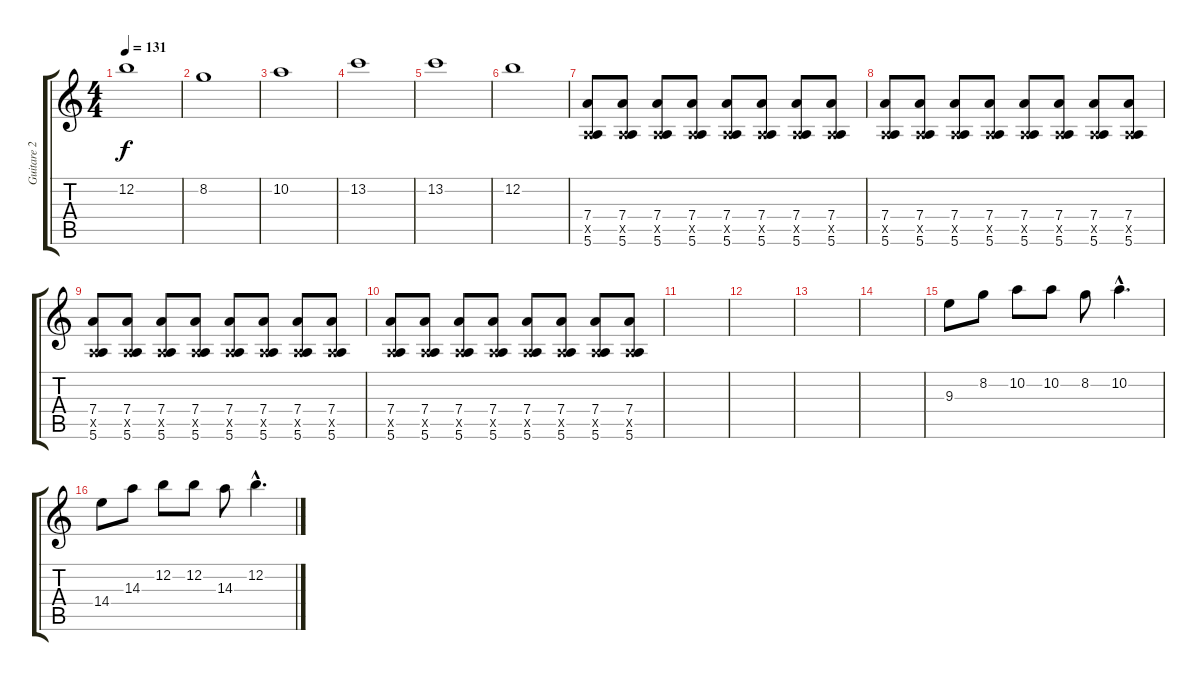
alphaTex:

\track ("Guitare 2" "Guitare 2") {instrument electricguitarclean}
\staff {score tabs}
\tuning (E4 B3 G3 D3 A2 E2) {hide}
\ts (4 4)
\tempo 131
\clef g2
\ks c
12.2.1{dy f} |
8.2.1 |
10.2.1 |
13.2.1 |
13.2.1 |
12.2.1 |
(7.4 0.5{x} 5.6).8{volume 10 instrument distortionguitar} (7.4 0.5{x} 5.6).8 (7.4 0.5{x} 5.6).8 (7.4 0.5{x} 5.6).8 (7.4 0.5{x} 5.6).8 (7.4 0.5{x} 5.6).8 (7.4 0.5{x} 5.6).8 (7.4 0.5{x} 5.6).8 |
(7.4 0.5{x} 5.6).8{volume 11 instrument distortionguitar} (7.4 0.5{x} 5.6).8 (7.4 0.5{x} 5.6).8 (7.4 0.5{x} 5.6).8 (7.4 0.5{x} 5.6).8 (7.4 0.5{x} 5.6).8 (7.4 0.5{x} 5.6).8 (7.4 0.5{x} 5.6).8 |
(7.4 0.5{x} 5.6).8{volume 11 instrument distortionguitar} (7.4 0.5{x} 5.6).8 (7.4 0.5{x} 5.6).8 (7.4 0.5{x} 5.6).8 (7.4 0.5{x} 5.6).8 (7.4 0.5{x} 5.6).8 (7.4 0.5{x} 5.6).8 (7.4 0.5{x} 5.6).8 |
(7.4 0.5{x} 5.6).8{volume 11 instrument distortionguitar} (7.4 0.5{x} 5.6).8 (7.4 0.5{x} 5.6).8 (7.4 0.5{x} 5.6).8 (7.4 0.5{x} 5.6).8 (7.4 0.5{x} 5.6).8 (7.4 0.5{x} 5.6).8 (7.4 0.5{x} 5.6).8 |
|
|
|
|
9.3.8{volume 11 instrument electricguitarclean} 8.2.8 10.2.8 10.2.8 8.2.8 10.2{hac}.4{d} |
14.4.8 14.3.8 12.2.8 12.2.8 14.3.8 12.2{hac}.4{d}
